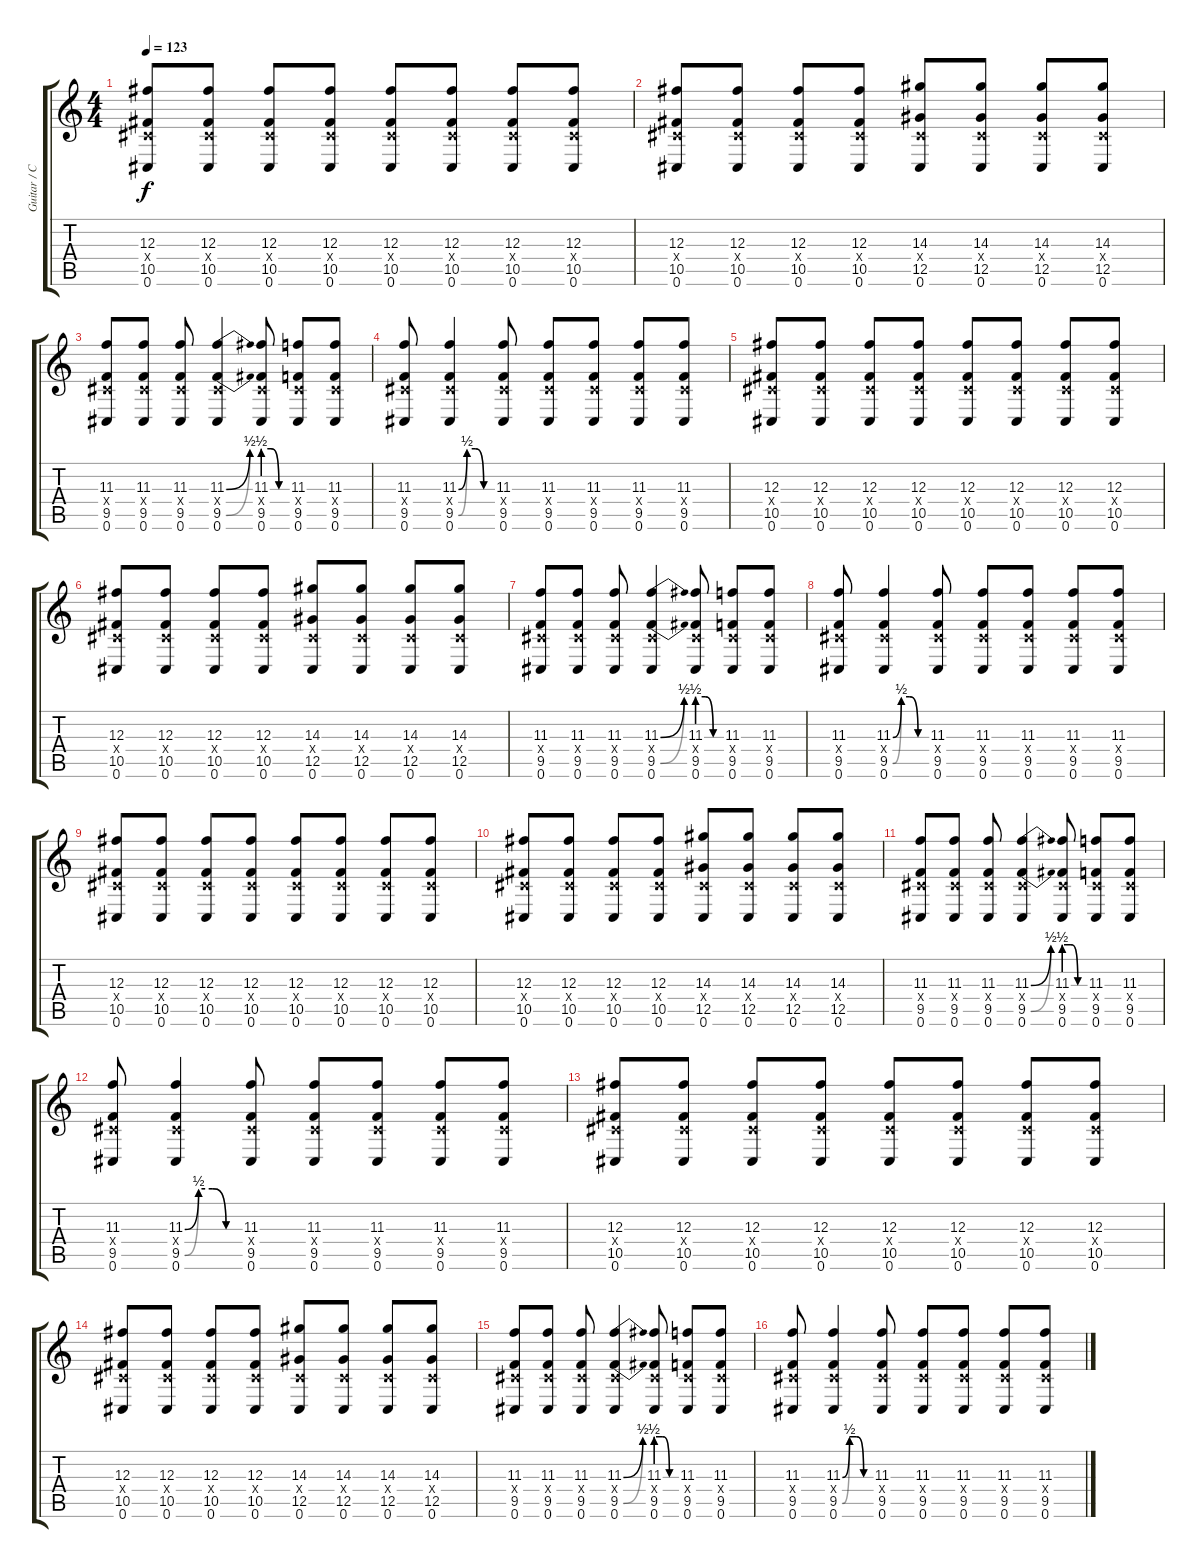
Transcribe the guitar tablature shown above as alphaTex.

\track ("Guitar / Chino Moreno" "Guitar / C") {instrument distortionguitar}
\staff {score tabs}
\tuning (Eb4 Bb3 Gb3 Db3 Ab2 Db2) {hide}
\ts (4 4)
\tempo 123
\clef g2
\ks c
(12.3 0.4{x} 10.5 0.6).8{dy f} (12.3 0.4{x} 10.5 0.6).8 (12.3 0.4{x} 10.5 0.6).8 (12.3 0.4{x} 10.5 0.6).8 (12.3 0.4{x} 10.5 0.6).8 (12.3 0.4{x} 10.5 0.6).8 (12.3 0.4{x} 10.5 0.6).8 (12.3 0.4{x} 10.5 0.6).8 |
(12.3 0.4{x} 10.5 0.6).8 (12.3 0.4{x} 10.5 0.6).8 (12.3 0.4{x} 10.5 0.6).8 (12.3 0.4{x} 10.5 0.6).8 (14.3 0.4{x} 12.5 0.6).8 (14.3 0.4{x} 12.5 0.6).8 (14.3 0.4{x} 12.5 0.6).8 (14.3 0.4{x} 12.5 0.6).8 |
(11.3 0.4{x} 9.5 0.6).8 (11.3 0.4{x} 9.5 0.6).8 (11.3 0.4{x} 9.5 0.6).8 (11.3{be (bend 0 0 60 2)} 0.4{x} 9.5{be (bend 0 0 60 2)} 0.6).4 (11.3{be (custom 0 2 20 2 40 0 60 0)} 0.4{x} 9.5{be (custom 0 2 20 2 40 0 60 0)} 0.6).8 (11.3 0.4{x} 9.5 0.6).8 (11.3 0.4{x} 9.5 0.6).8 |
(11.3 0.4{x} 9.5 0.6).8 (11.3{be (custom 0 0 15 2 30 2 45 0 60 0)} 0.4{x} 9.5{be (custom 0 0 15 2 30 2 45 0 60 0)} 0.6).4 (11.3 0.4{x} 9.5 0.6).8 (11.3 0.4{x} 9.5 0.6).8 (11.3 0.4{x} 9.5 0.6).8 (11.3 0.4{x} 9.5 0.6).8 (11.3 0.4{x} 9.5 0.6).8 |
(12.3 0.4{x} 10.5 0.6).8 (12.3 0.4{x} 10.5 0.6).8 (12.3 0.4{x} 10.5 0.6).8 (12.3 0.4{x} 10.5 0.6).8 (12.3 0.4{x} 10.5 0.6).8 (12.3 0.4{x} 10.5 0.6).8 (12.3 0.4{x} 10.5 0.6).8 (12.3 0.4{x} 10.5 0.6).8 |
(12.3 0.4{x} 10.5 0.6).8 (12.3 0.4{x} 10.5 0.6).8 (12.3 0.4{x} 10.5 0.6).8 (12.3 0.4{x} 10.5 0.6).8 (14.3 0.4{x} 12.5 0.6).8 (14.3 0.4{x} 12.5 0.6).8 (14.3 0.4{x} 12.5 0.6).8 (14.3 0.4{x} 12.5 0.6).8 |
(11.3 0.4{x} 9.5 0.6).8 (11.3 0.4{x} 9.5 0.6).8 (11.3 0.4{x} 9.5 0.6).8 (11.3{be (bend 0 0 60 2)} 0.4{x} 9.5{be (bend 0 0 60 2)} 0.6).4 (11.3{be (custom 0 2 20 2 40 0 60 0)} 0.4{x} 9.5{be (custom 0 2 20 2 40 0 60 0)} 0.6).8 (11.3 0.4{x} 9.5 0.6).8 (11.3 0.4{x} 9.5 0.6).8 |
(11.3 0.4{x} 9.5 0.6).8 (11.3{be (custom 0 0 15 2 30 2 45 0 60 0)} 0.4{x} 9.5{be (custom 0 0 15 2 30 2 45 0 60 0)} 0.6).4 (11.3 0.4{x} 9.5 0.6).8 (11.3 0.4{x} 9.5 0.6).8 (11.3 0.4{x} 9.5 0.6).8 (11.3 0.4{x} 9.5 0.6).8 (11.3 0.4{x} 9.5 0.6).8 |
(12.3 0.4{x} 10.5 0.6).8 (12.3 0.4{x} 10.5 0.6).8 (12.3 0.4{x} 10.5 0.6).8 (12.3 0.4{x} 10.5 0.6).8 (12.3 0.4{x} 10.5 0.6).8 (12.3 0.4{x} 10.5 0.6).8 (12.3 0.4{x} 10.5 0.6).8 (12.3 0.4{x} 10.5 0.6).8 |
(12.3 0.4{x} 10.5 0.6).8 (12.3 0.4{x} 10.5 0.6).8 (12.3 0.4{x} 10.5 0.6).8 (12.3 0.4{x} 10.5 0.6).8 (14.3 0.4{x} 12.5 0.6).8 (14.3 0.4{x} 12.5 0.6).8 (14.3 0.4{x} 12.5 0.6).8 (14.3 0.4{x} 12.5 0.6).8 |
(11.3 0.4{x} 9.5 0.6).8 (11.3 0.4{x} 9.5 0.6).8 (11.3 0.4{x} 9.5 0.6).8 (11.3{be (bend 0 0 60 2)} 0.4{x} 9.5{be (bend 0 0 60 2)} 0.6).4 (11.3{be (custom 0 2 20 2 40 0 60 0)} 0.4{x} 9.5{be (custom 0 2 20 2 40 0 60 0)} 0.6).8 (11.3 0.4{x} 9.5 0.6).8 (11.3 0.4{x} 9.5 0.6).8 |
(11.3 0.4{x} 9.5 0.6).8 (11.3{be (custom 0 0 15 2 30 2 45 0 60 0)} 0.4{x} 9.5{be (custom 0 0 15 2 30 2 45 0 60 0)} 0.6).4 (11.3 0.4{x} 9.5 0.6).8 (11.3 0.4{x} 9.5 0.6).8 (11.3 0.4{x} 9.5 0.6).8 (11.3 0.4{x} 9.5 0.6).8 (11.3 0.4{x} 9.5 0.6).8 |
(12.3 0.4{x} 10.5 0.6).8 (12.3 0.4{x} 10.5 0.6).8 (12.3 0.4{x} 10.5 0.6).8 (12.3 0.4{x} 10.5 0.6).8 (12.3 0.4{x} 10.5 0.6).8 (12.3 0.4{x} 10.5 0.6).8 (12.3 0.4{x} 10.5 0.6).8 (12.3 0.4{x} 10.5 0.6).8 |
(12.3 0.4{x} 10.5 0.6).8 (12.3 0.4{x} 10.5 0.6).8 (12.3 0.4{x} 10.5 0.6).8 (12.3 0.4{x} 10.5 0.6).8 (14.3 0.4{x} 12.5 0.6).8 (14.3 0.4{x} 12.5 0.6).8 (14.3 0.4{x} 12.5 0.6).8 (14.3 0.4{x} 12.5 0.6).8 |
(11.3 0.4{x} 9.5 0.6).8 (11.3 0.4{x} 9.5 0.6).8 (11.3 0.4{x} 9.5 0.6).8 (11.3{be (bend 0 0 60 2)} 0.4{x} 9.5{be (bend 0 0 60 2)} 0.6).4 (11.3{be (custom 0 2 20 2 40 0 60 0)} 0.4{x} 9.5{be (custom 0 2 20 2 40 0 60 0)} 0.6).8 (11.3 0.4{x} 9.5 0.6).8 (11.3 0.4{x} 9.5 0.6).8 |
(11.3 0.4{x} 9.5 0.6).8 (11.3{be (custom 0 0 15 2 30 2 45 0 60 0)} 0.4{x} 9.5{be (custom 0 0 15 2 30 2 45 0 60 0)} 0.6).4 (11.3 0.4{x} 9.5 0.6).8 (11.3 0.4{x} 9.5 0.6).8 (11.3 0.4{x} 9.5 0.6).8 (11.3 0.4{x} 9.5 0.6).8 (11.3 0.4{x} 9.5 0.6).8
